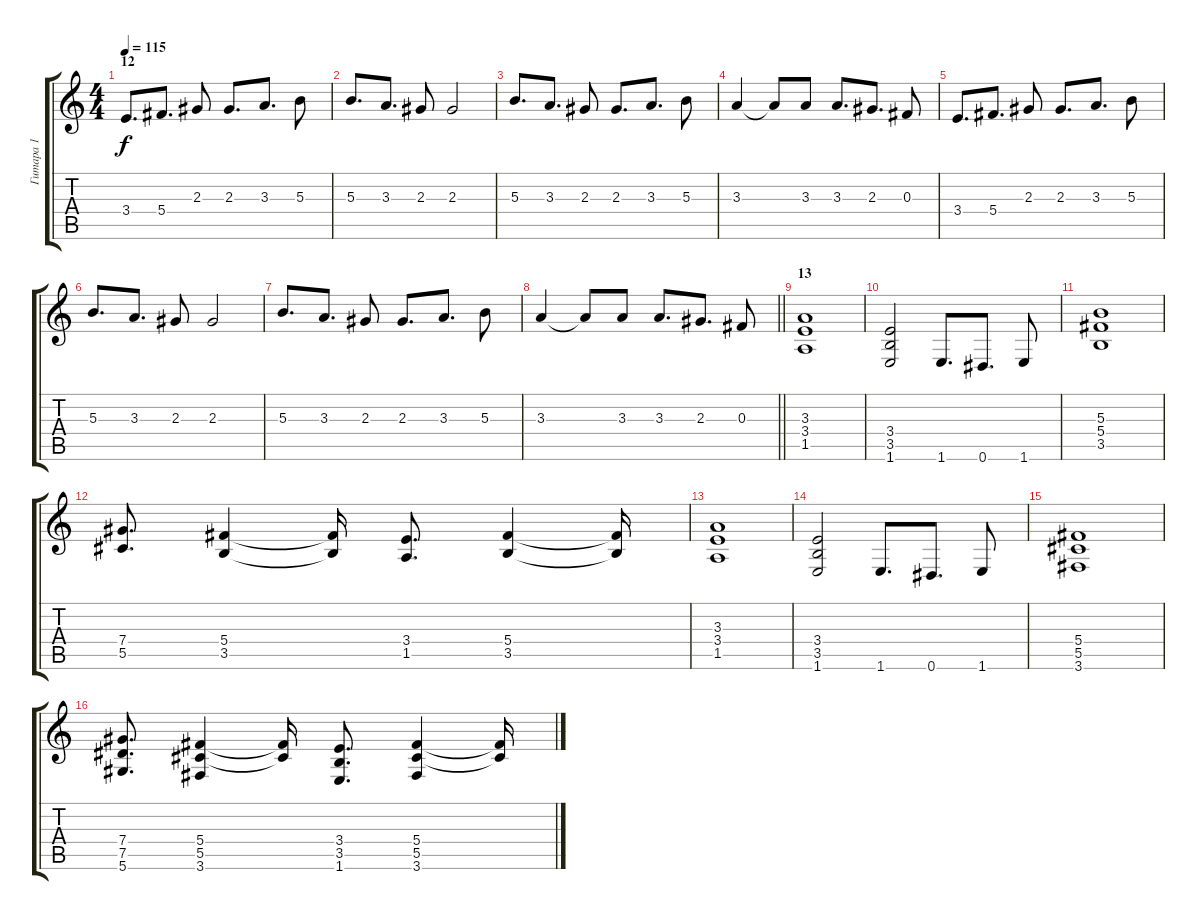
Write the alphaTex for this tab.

\track ("Гитара 1" "Гитара 1") {instrument distortionguitar}
\staff {score tabs}
\tuning (Eb4 Bb3 Gb3 Db3 Ab2 Eb2) {hide}
\ts (4 4)
\section ("" "12")
\tempo 115
\clef g2
\ks c
3.4.8{d dy f} 5.4.8{d} 2.3.8 2.3.8{d} 3.3.8{d} 5.3.8 |
5.3.8{d} 3.3.8{d} 2.3.8 2.3.2 |
5.3.8{d} 3.3.8{d} 2.3.8 2.3.8{d} 3.3.8{d} 5.3.8 |
3.3.4 3.3{t}.8 3.3.8 3.3.8{d} 2.3.8{d} 0.3.8 |
3.4.8{d} 5.4.8{d} 2.3.8 2.3.8{d} 3.3.8{d} 5.3.8 |
5.3.8{d} 3.3.8{d} 2.3.8 2.3.2 |
5.3.8{d} 3.3.8{d} 2.3.8 2.3.8{d} 3.3.8{d} 5.3.8 |
\barLineRight lightlight
3.3.4 3.3{t}.8 3.3.8 3.3.8{d} 2.3.8{d} 0.3.8 |
\section ("" "13")
(3.3 3.4 1.5).1 |
(3.4 3.5 1.6).2 1.6.8{d} 0.6.8{d} 1.6.8 |
(5.3 5.4 3.5).1 |
(7.4 5.5).8{d} (5.4 3.5).4 (5.4{t} 3.5{t}).16 (3.4 1.5).8{d} (5.4 3.5).4 (5.4{t} 3.5{t}).16 |
(3.3 3.4 1.5).1 |
(3.4 3.5 1.6).2 1.6.8{d} 0.6.8{d} 1.6.8 |
(5.4 5.5 3.6).1 |
(7.4 7.5 5.6).8{d} (5.4 5.5 3.6).4 (5.4{t} 5.5{t}).16 (3.4 3.5 1.6).8{d} (5.4 5.5 3.6).4 (5.4{t} 5.5{t}).16
